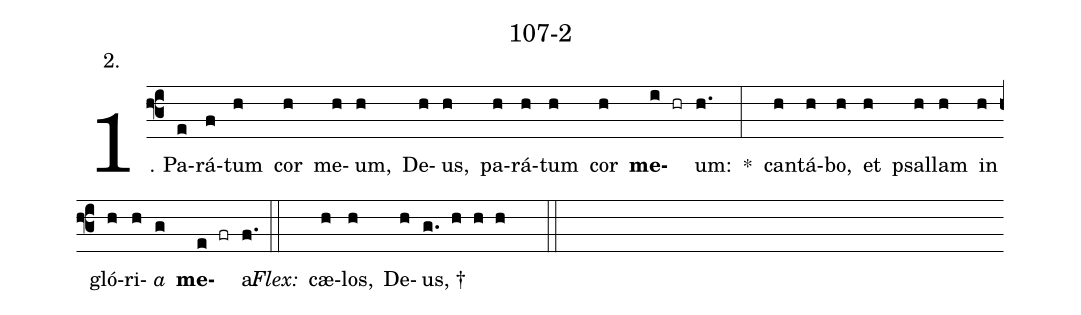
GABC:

name: 107-2;
annotation: 2.;
%%
(f3)1. Pa(e)rá(f)tum(h) cor(h) me(h)um,(h) De(h)us,(h) pa(h)rá(h)tum(h) cor(h) <b>me</b>(i hr)um:(h.) *(:) can(h)tá(h)bo,(h) et(h) psal(h)lam(h) in(h) gló(h)ri(h)<i>a</i>(g) <b>me</b>(e fr)a.(f.) (::)
<i>Flex:</i>()  cæ(h)los,(h) De(h)us, †(g. h h h  ::)
